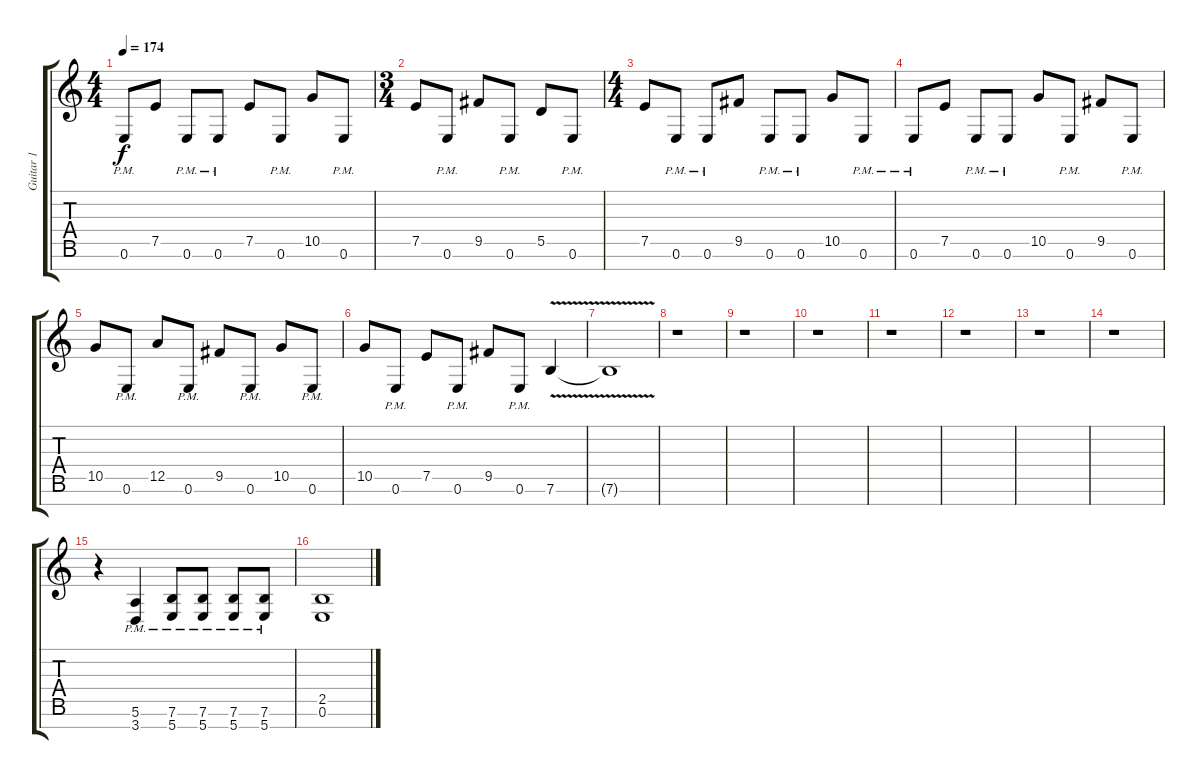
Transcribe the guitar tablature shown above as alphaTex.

\track ("Guitar 1" "Guitar 1") {instrument distortionguitar}
\staff {score tabs}
\tuning (E4 B3 G3 D3 A2 E2 B1) {hide}
\ts (4 4)
\tempo 174
\clef g2
\ks c
0.6{pm}.8{dy f} 7.5.8 0.6{pm}.8 0.6{pm}.8 7.5.8 0.6{pm}.8 10.5.8 0.6{pm}.8 |
\ts (3 4)
7.5.8 0.6{pm}.8 9.5.8 0.6{pm}.8 5.5.8 0.6{pm}.8 |
\ts (4 4)
7.5.8 0.6{pm}.8 0.6{pm}.8 9.5.8 0.6{pm}.8 0.6{pm}.8 10.5.8 0.6{pm}.8 |
0.6{pm}.8 7.5.8 0.6{pm}.8 0.6{pm}.8 10.5.8 0.6{pm}.8 9.5.8 0.6{pm}.8 |
10.5.8 0.6{pm}.8 12.5.8 0.6{pm}.8 9.5.8 0.6{pm}.8 10.5.8 0.6{pm}.8 |
10.5.8 0.6{pm}.8 7.5.8 0.6{pm}.8 9.5.8 0.6{pm}.8 7.6{v}.4 |
7.6{t}.1 |
r.1 |
r.1 |
r.1 |
r.1 |
r.1 |
r.1 |
r.1 |
r.4 (5.6{pm} 3.7{pm}).4 (7.6{pm} 5.7{pm}).8 (7.6{pm} 5.7{pm}).8 (7.6{pm} 5.7{pm}).8 (7.6{pm} 5.7{pm}).8 |
(2.5 0.6).1
